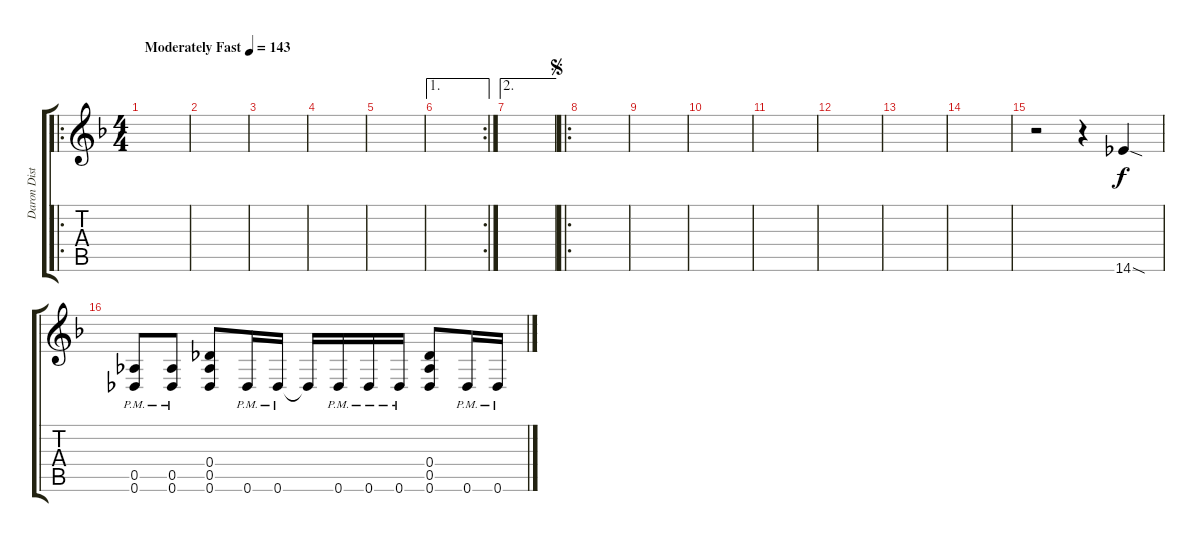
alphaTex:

\track ("Daron Distorted 2" "Daron Dist") {instrument overdrivenguitar}
\staff {score tabs}
\tuning (Eb4 Bb3 Gb3 Db3 Ab2 Db2) {hide}
\ro
\ts (4 4)
\tempo (143 "Moderately Fast")
\clef g2
\ks f
|
|
|
|
|
\ae 1
\rc 2
|
\ae 2
|
\ro
\jump segno
|
|
|
|
|
|
|
r.2 r.4 14.6{sod}.4 |
(0.5{pm} 0.6{pm}).8 (0.5{pm} 0.6{pm}).8 (0.4 0.5 0.6).8 0.6{pm}.16 0.6{pm}.16 0.6{t}.16 0.6{pm}.16 0.6{pm}.16 0.6{pm}.16 (0.4 0.5 0.6).8 0.6{pm}.16 0.6{pm}.16
